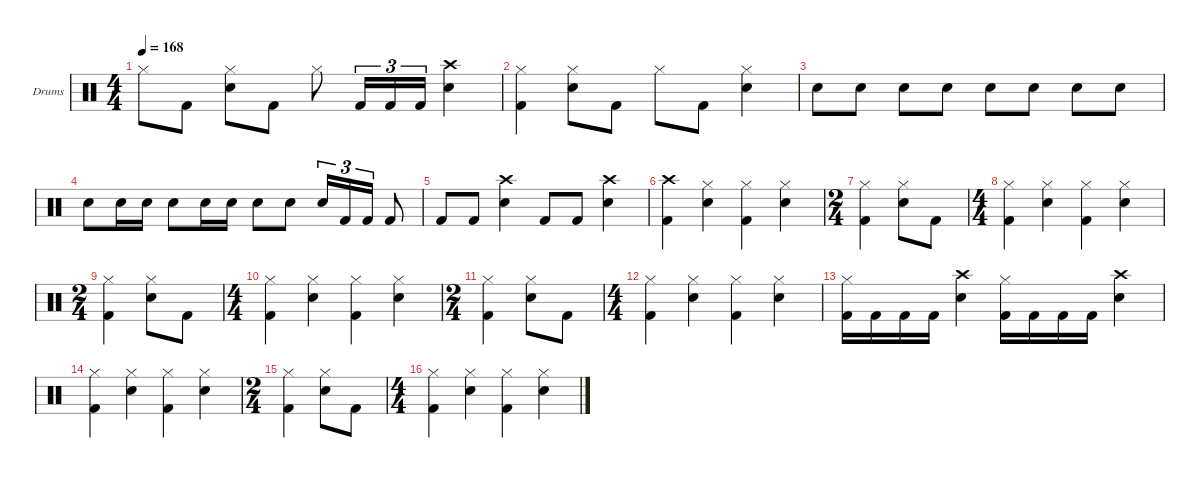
\hideDynamics
\bracketExtendMode nobrackets
\firstSystemTrackNameOrientation horizontal
\otherSystemsTrackNameOrientation horizontal
\track ("Drumkit" "Drums") {instrument percussion}
\staff {score}
\articulation defaults
\ts (4 4)
\tempo 168
\clef neutral
\ks c "Hi-Hat (closed)".8{dy fff} "Kick (hit) 2".8
("Snare (hit) 2" "Hi-Hat (closed)").8 "Kick (hit) 2".8 "Hi-Hat (closed)".8 "Kick (hit) 2".16{tu (3 2)} "Kick (hit) 2".16{tu (3 2)} "Kick (hit) 2".16{tu (3 2)} ("Crash high (hit)" "Snare (hit) 2").4 |
("Hi-Hat (closed)" "Kick (hit) 2").4 ("Snare (hit) 2" "Hi-Hat (closed)").8 "Kick (hit) 2".8 "Hi-Hat (closed)".8 "Kick (hit) 2".8 ("Snare (hit) 2" "Hi-Hat (closed)").4 |
"Snare (hit) 2".8{dy f} "Snare (hit) 2".8{dy fff} "Snare (hit) 2".8 "Snare (hit) 2".8{dy f} "Snare (hit) 2".8{dy fff} "Snare (hit) 2".8 "Snare (hit) 2".8{dy f} "Snare (hit) 2".8{dy fff} |
"Snare (hit) 2".8 "Snare (hit) 2".16 "Snare (hit) 2".16 "Snare (hit) 2".8 "Snare (hit) 2".16 "Snare (hit) 2".16 "Snare (hit) 2".8 "Snare (hit) 2".8 "Snare (hit) 2".16{tu (3 2)} "Kick (hit) 2".16{tu (3 2)} "Kick (hit) 2".16{tu (3 2)} "Kick (hit) 2".8 |
"Kick (hit) 2".8 "Kick (hit) 2".8 ("Crash high (hit)" "Snare (hit) 2").4 "Kick (hit) 2".8 "Kick (hit) 2".8 ("Crash high (hit)" "Snare (hit) 2").4 |
("Kick (hit) 2" "Crash high (hit)").4 ("Hi-Hat (closed)" "Snare (hit) 2").4 ("Hi-Hat (closed)" "Kick (hit) 2").4 ("Snare (hit) 2" "Hi-Hat (closed)").4 |
\ts (2 4)
("Hi-Hat (closed)" "Kick (hit) 2").4 ("Snare (hit) 2" "Hi-Hat (closed)").8 "Kick (hit) 2".8 |
\ts (4 4)
("Kick (hit) 2" "Hi-Hat (closed)").4 ("Snare (hit) 2" "Hi-Hat (closed)").4 ("Kick (hit) 2" "Hi-Hat (closed)").4 ("Snare (hit) 2" "Hi-Hat (closed)").4 |
\ts (2 4)
("Hi-Hat (closed)" "Kick (hit) 2").4 ("Snare (hit) 2" "Hi-Hat (closed)").8 "Kick (hit) 2".8 |
\ts (4 4)
("Kick (hit) 2" "Hi-Hat (closed)").4 ("Snare (hit) 2" "Hi-Hat (closed)").4 ("Kick (hit) 2" "Hi-Hat (closed)").4 ("Snare (hit) 2" "Hi-Hat (closed)").4 |
\ts (2 4)
("Hi-Hat (closed)" "Kick (hit) 2").4 ("Snare (hit) 2" "Hi-Hat (closed)").8 "Kick (hit) 2".8 |
\ts (4 4)
("Kick (hit) 2" "Hi-Hat (closed)").4 ("Snare (hit) 2" "Hi-Hat (closed)").4 ("Kick (hit) 2" "Hi-Hat (closed)").4 ("Snare (hit) 2" "Hi-Hat (closed)").4 |
("Hi-Hat (closed)" "Kick (hit) 2").16 "Kick (hit) 2".16 "Kick (hit) 2".16 "Kick (hit) 2".16 ("Crash high (hit)" "Snare (hit) 2").4 ("Hi-Hat (closed)" "Kick (hit) 2").16 "Kick (hit) 2".16 "Kick (hit) 2".16 "Kick (hit) 2".16 ("Crash high (hit)" "Snare (hit) 2").4 |
("Kick (hit) 2" "Hi-Hat (closed)").4 ("Snare (hit) 2" "Hi-Hat (closed)").4 ("Kick (hit) 2" "Hi-Hat (closed)").4 ("Snare (hit) 2" "Hi-Hat (closed)").4 |
\ts (2 4)
("Hi-Hat (closed)" "Kick (hit) 2").4 ("Snare (hit) 2" "Hi-Hat (closed)").8 "Kick (hit) 2".8 |
\ts (4 4)
("Kick (hit) 2" "Hi-Hat (closed)").4 ("Snare (hit) 2" "Hi-Hat (closed)").4 ("Kick (hit) 2" "Hi-Hat (closed)").4 ("Snare (hit) 2" "Hi-Hat (closed)").4
